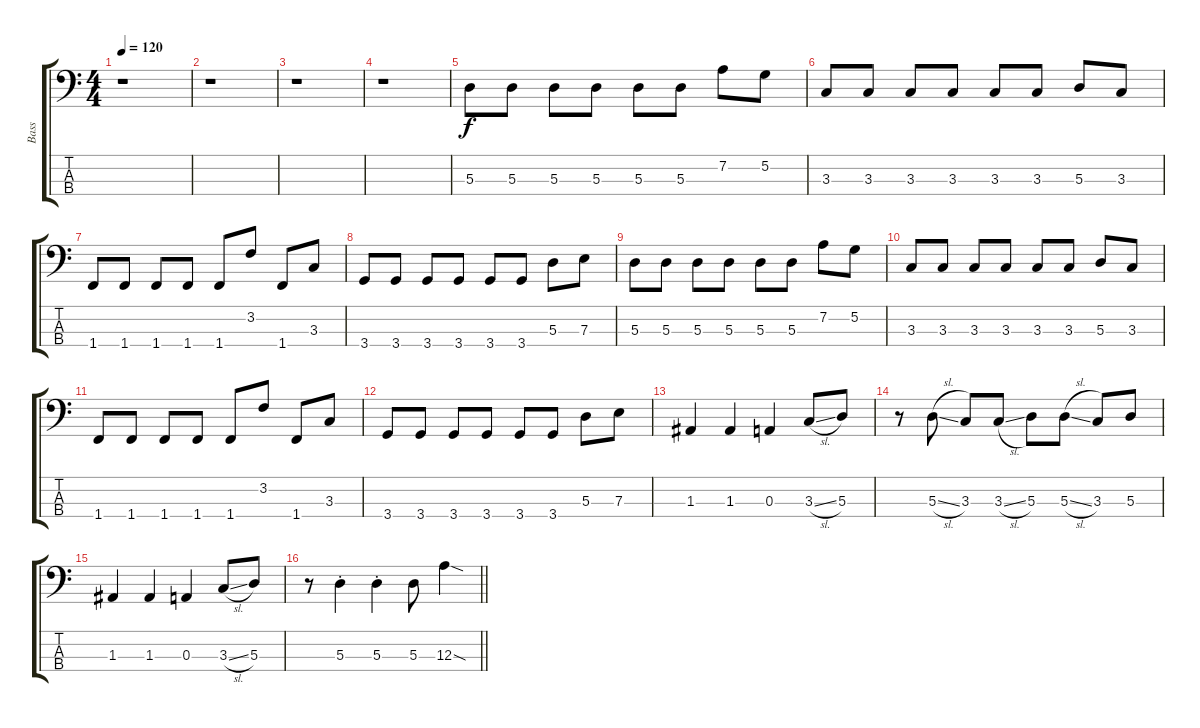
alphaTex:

\track ("Bass" "Bass") {instrument electricbassfinger}
\staff {score tabs}
\tuning (G2 D2 A1 E1) {hide}
\ts (4 4)
\tempo 120
\clef f4
\ks c
r.1{dy f} |
r.1 |
r.1 |
r.1 |
5.3.8 5.3.8 5.3.8 5.3.8 5.3.8 5.3.8 7.2.8 5.2.8 |
3.3.8 3.3.8 3.3.8 3.3.8 3.3.8 3.3.8 5.3.8 3.3.8 |
1.4.8 1.4.8 1.4.8 1.4.8 1.4.8 3.2.8 1.4.8 3.3.8 |
3.4.8 3.4.8 3.4.8 3.4.8 3.4.8 3.4.8 5.3.8 7.3.8 |
5.3.8 5.3.8 5.3.8 5.3.8 5.3.8 5.3.8 7.2.8 5.2.8 |
3.3.8 3.3.8 3.3.8 3.3.8 3.3.8 3.3.8 5.3.8 3.3.8 |
1.4.8 1.4.8 1.4.8 1.4.8 1.4.8 3.2.8 1.4.8 3.3.8 |
3.4.8 3.4.8 3.4.8 3.4.8 3.4.8 3.4.8 5.3.8 7.3.8 |
1.3.4 1.3.4 0.3.4 3.3{sl}.8 5.3.8 |
r.8 5.3{sl}.8 3.3.8 3.3{sl}.8 5.3.8 5.3{sl}.8 3.3.8 5.3.8 |
1.3.4 1.3.4 0.3.4 3.3{sl}.8 5.3.8 |
\barLineRight lightlight
r.8 5.3{st}.4 5.3{st}.4 5.3.8 12.3{sod}.4
